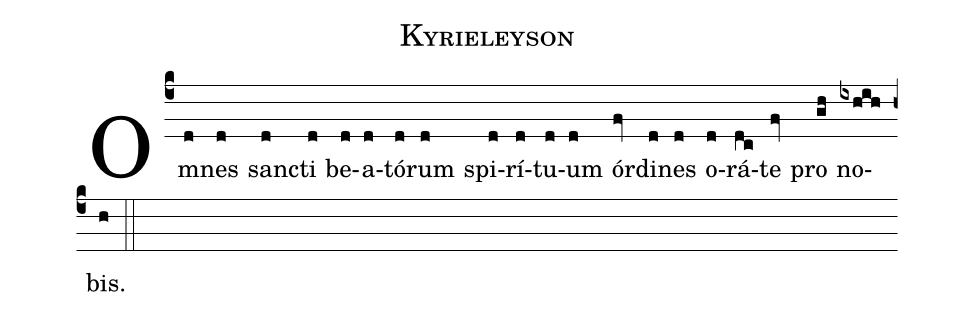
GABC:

name: Kyrieleyson;
%%
(c4) Om(d)nes(d) sanc(d)ti(d) be(d)a(d)tó(d)rum(d) spi(d)rí(d)tu(d)um(d) ór(fv)di(d)nes(d) o(d)rá(dc)te(fv) pro(gh) no(ixhih)bis.(h) (::)
